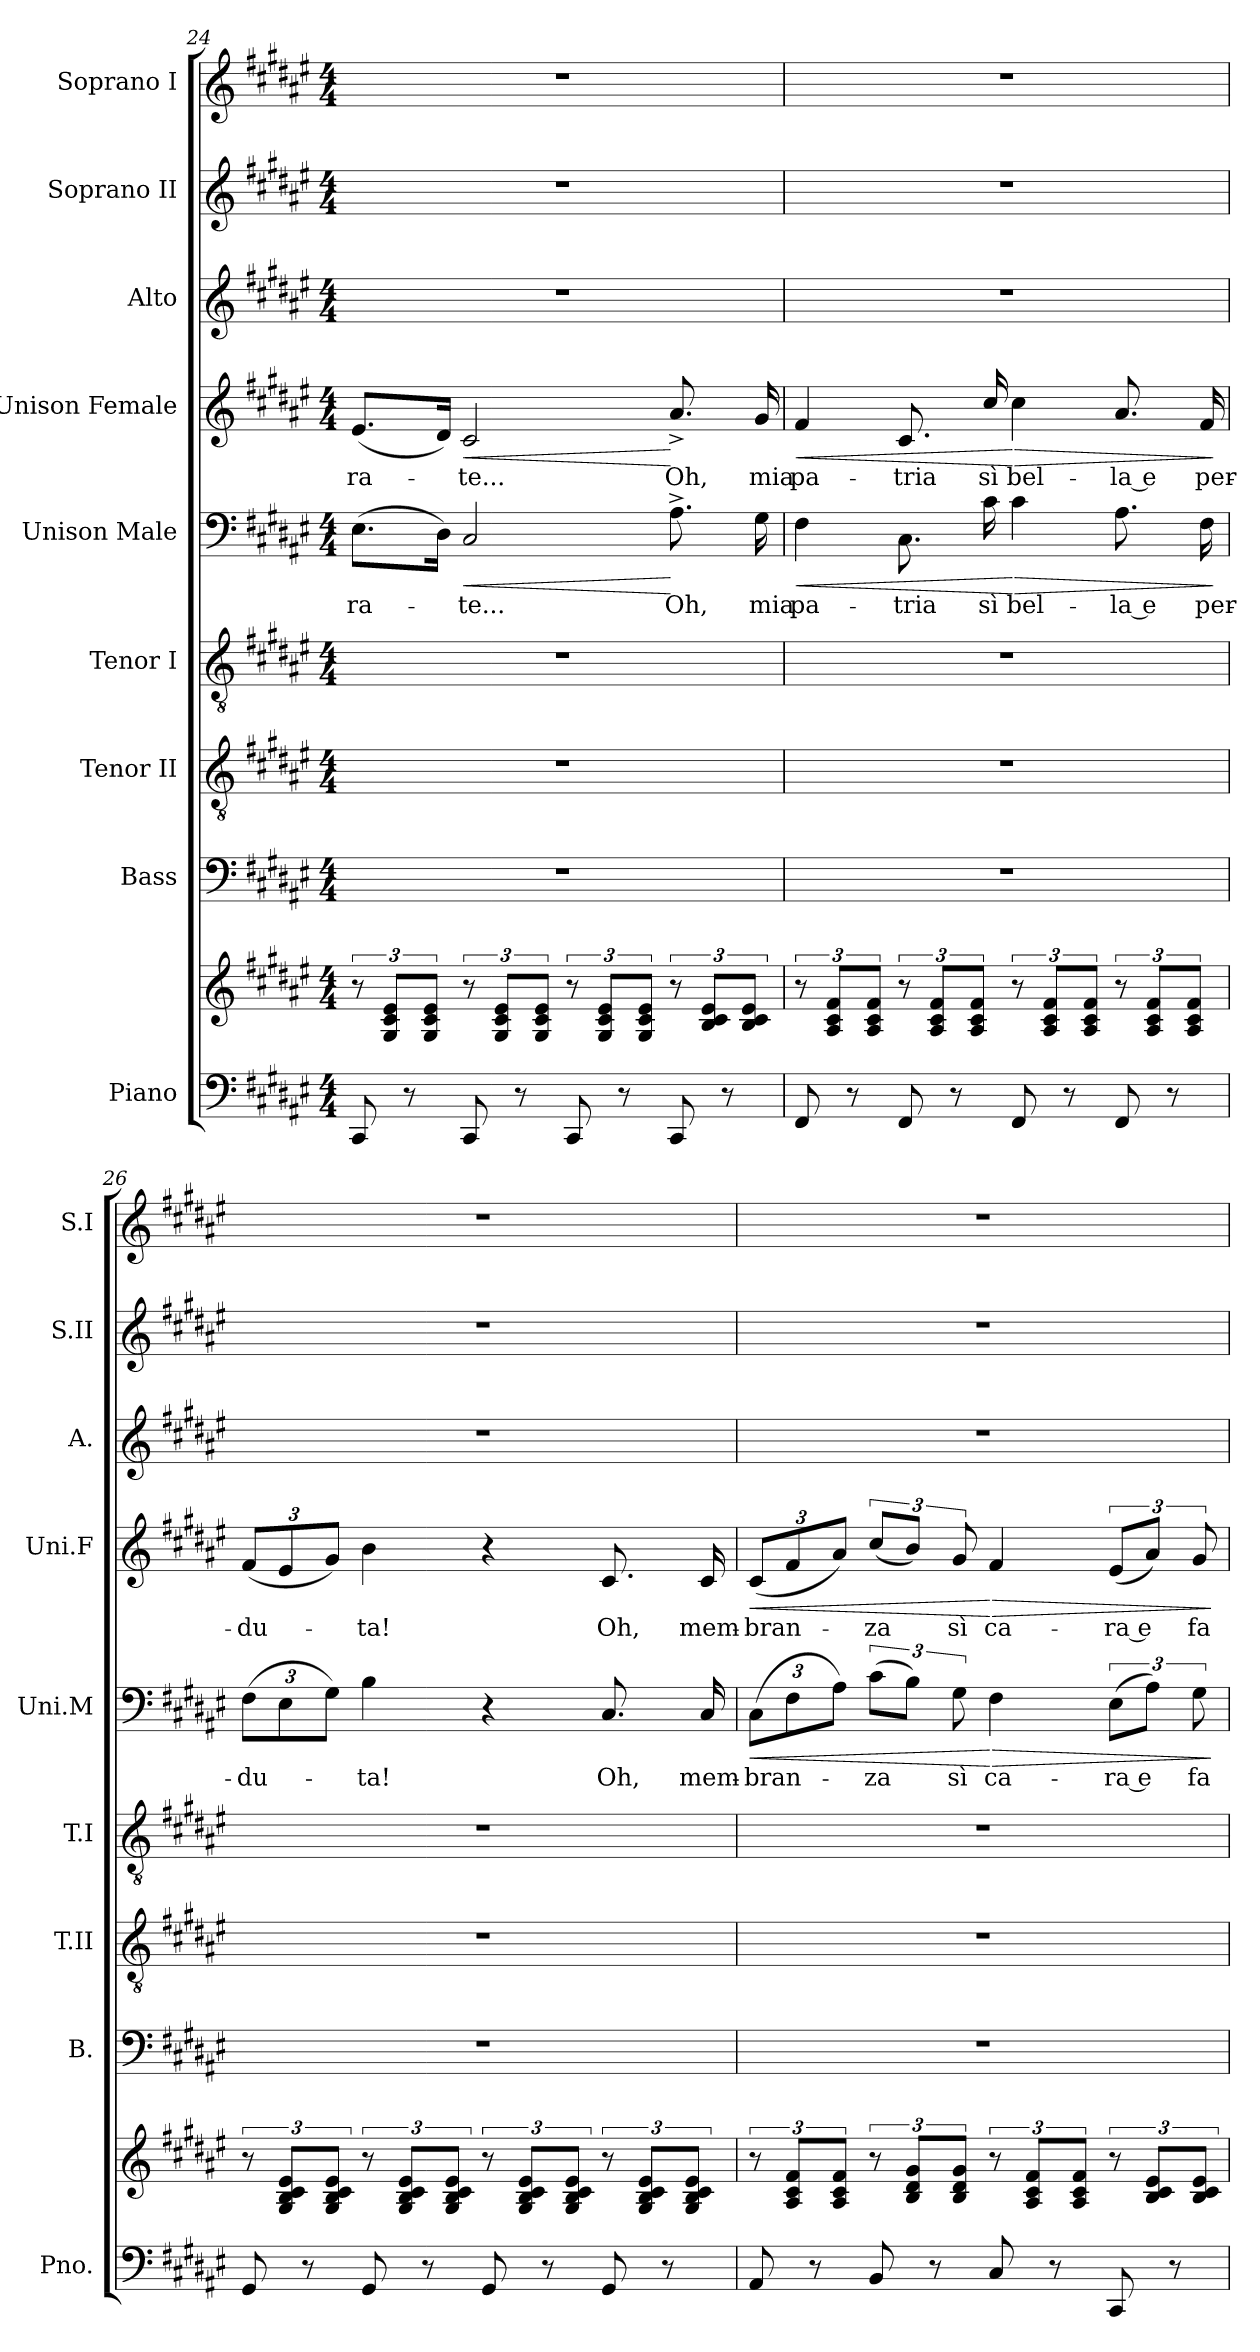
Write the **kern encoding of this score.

**kern	**kern	**kern	**kern	**kern	**kern	**text	**dynam	**kern	**text	**dynam	**kern	**kern	**kern
*part9	*part9	*part8	*part7	*part6	*part5	*part5	*part5	*part4	*part4	*part4	*part3	*part2	*part1
*staff10	*staff9	*staff8	*staff7	*staff6	*staff5	*staff5	*staff5	*staff4	*staff4	*staff4	*staff3	*staff2	*staff1
*I"Piano	*	*I"Bass	*I"Tenor II	*I"Tenor I	*I"Unison Male	*	*	*I"Unison Female	*	*	*I"Alto	*I"Soprano II	*I"Soprano I
*I'Pno.	*	*I'B.	*I'T.II	*I'T.I	*I'Uni.M	*	*	*I'Uni.F	*	*	*I'A.	*I'S.II	*I'S.I
*clefF4	*clefG2	*clefF4	*clefGv2	*clefGv2	*clefF4	*	*	*clefG2	*	*	*clefG2	*clefG2	*clefG2
*k[f#c#g#d#a#e#]	*k[f#c#g#d#a#e#]	*k[f#c#g#d#a#e#]	*k[f#c#g#d#a#e#]	*k[f#c#g#d#a#e#]	*k[f#c#g#d#a#e#]	*	*	*k[f#c#g#d#a#e#]	*	*	*k[f#c#g#d#a#e#]	*k[f#c#g#d#a#e#]	*k[f#c#g#d#a#e#]
*M4/4	*M4/4	*M4/4	*M4/4	*M4/4	*M4/4	*	*	*M4/4	*	*	*M4/4	*M4/4	*M4/4
=24	=24	=24	=24	=24	=24	=24	=24	=24	=24	=24	=24	=24	=24
!	!	!	!	!	!	!LO:LY:b	!	!	!LO:LY:b	!	!	!	!
8CC#/	12r	1r	1r	1r	(>8.E#\L	-ra-	.	(<8.e#/L	-ra-	.	1r	1r	1r
.	12G#/ 12c#/ 12e#/L	.	.	.	.	.	.	.	.	.	.	.	.
8r	.	.	.	.	.	.	.	.	.	.	.	.	.
.	12G#/ 12c#/ 12e#/J	.	.	.	.	.	.	.	.	.	.	.	.
.	.	.	.	.	16D#\Jk)	.	.	16d#/Jk)	.	.	.	.	.
!	!	!	!	!	!	!LO:LY:b	!LO:HP:b	!	!LO:LY:b	!LO:HP:b	!	!	!
8CC#/	12r	.	.	.	2C#/	-te...	<	2c#/	-te...	<	.	.	.
.	12G#/ 12c#/ 12e#/L	.	.	.	.	.	.	.	.	.	.	.	.
8r	.	.	.	.	.	.	.	.	.	.	.	.	.
.	12G#/ 12c#/ 12e#/J	.	.	.	.	.	.	.	.	.	.	.	.
8CC#/	12r	.	.	.	.	.	.	.	.	.	.	.	.
.	12G#/ 12c#/ 12e#/L	.	.	.	.	.	.	.	.	.	.	.	.
8r	.	.	.	.	.	.	.	.	.	.	.	.	.
.	12G#/ 12c#/ 12e#/J	.	.	.	.	.	.	.	.	.	.	.	.
!	!	!	!	!	!	!LO:LY:b	!	!	!LO:LY:b	!	!	!	!
8CC#/	12r	.	.	.	8.A#^\	Oh,	[	8.a#^/	Oh,	[	.	.	.
.	12B/ 12c#/ 12e#/L	.	.	.	.	.	.	.	.	.	.	.	.
8r	.	.	.	.	.	.	.	.	.	.	.	.	.
.	12B/ 12c#/ 12e#/J	.	.	.	.	.	.	.	.	.	.	.	.
!	!	!	!	!	!	!LO:LY:b	!	!	!LO:LY:b	!	!	!	!
.	.	.	.	.	16G#\	mia	.	16g#/	mia	.	.	.	.
!!LO:PB:g=z
=25	=25	=25	=25	=25	=25	=25	=25	=25	=25	=25	=25	=25	=25
!	!	!	!	!	!	!LO:LY:b	!LO:HP:b	!	!LO:LY:b	!LO:HP:b	!	!	!
8FF#/	12r	1r	1r	1r	4F#\	pa-	<	4f#/	pa-	<	1r	1r	1r
.	12A#/ 12c#/ 12f#/L	.	.	.	.	.	.	.	.	.	.	.	.
8r	.	.	.	.	.	.	.	.	.	.	.	.	.
.	12A#/ 12c#/ 12f#/J	.	.	.	.	.	.	.	.	.	.	.	.
!	!	!	!	!	!	!LO:LY:b	!	!	!LO:LY:b	!	!	!	!
8FF#/	12r	.	.	.	8.C#\	-tria	.	8.c#/	-tria	.	.	.	.
.	12A#/ 12c#/ 12f#/L	.	.	.	.	.	.	.	.	.	.	.	.
8r	.	.	.	.	.	.	.	.	.	.	.	.	.
.	12A#/ 12c#/ 12f#/J	.	.	.	.	.	.	.	.	.	.	.	.
!	!	!	!	!	!	!LO:LY:b	!	!	!LO:LY:b	!	!	!	!
.	.	.	.	.	16c#\	sì	.	16cc#/	sì	.	.	.	.
!	!	!	!	!	!	!LO:LY:b	!LO:HP:n=1:b	!	!LO:LY:b	!LO:HP:n=1:b	!	!	!
8FF#/	12r	.	.	.	4c#\	bel-	[ >	4cc#\	bel-	[ >	.	.	.
.	12A#/ 12c#/ 12f#/L	.	.	.	.	.	.	.	.	.	.	.	.
8r	.	.	.	.	.	.	.	.	.	.	.	.	.
.	12A#/ 12c#/ 12f#/J	.	.	.	.	.	.	.	.	.	.	.	.
!	!	!	!	!	!	!LO:LY:b	!	!	!LO:LY:b	!	!	!	!
8FF#/	12r	.	.	.	8.A#\	la e	.	8.a#/	la e	.	.	.	.
.	12A#/ 12c#/ 12f#/L	.	.	.	.	.	.	.	.	.	.	.	.
8r	.	.	.	.	.	.	.	.	.	.	.	.	.
.	12A#/ 12c#/ 12f#/J	.	.	.	.	.	.	.	.	.	.	.	.
!	!	!	!	!	!	!LO:LY:b	!	!	!LO:LY:b	!	!	!	!
.	.	.	.	.	16F#\	per-	.	16f#/	per-	.	.	.	.
.	.	.	.	.	.	.	]	.	.	]	.	.	.
=26	=26	=26	=26	=26	=26	=26	=26	=26	=26	=26	=26	=26	=26
*	*	*	*	*	*Xbrackettup	*	*	*	*	*	*	*	*
!	!	!	!	!	!	!LO:LY:b	!	!	!	!	!	!	!
*	*	*	*	*	*	*	*	*Xbrackettup	*	*	*	*	*
!	!	!	!	!	!	!	!	!	!LO:LY:b	!	!	!	!
8GG#/	12r	1r	1r	1r	(>12F#\L	-du-	.	(<12f#/L	-du-	.	1r	1r	1r
.	12G#/ 12B/ 12c#/ 12e#/L	.	.	.	12E#\	.	.	12e#/	.	.	.	.	.
8r	.	.	.	.	.	.	.	.	.	.	.	.	.
.	12G#/ 12B/ 12c#/ 12e#/J	.	.	.	12G#\J)	.	.	12g#/J)	.	.	.	.	.
!	!	!	!	!	!	!LO:LY:b	!	!	!LO:LY:b	!	!	!	!
8GG#/	12r	.	.	.	4B\	-ta!	.	4b\	-ta!	.	.	.	.
.	12G#/ 12B/ 12c#/ 12e#/L	.	.	.	.	.	.	.	.	.	.	.	.
8r	.	.	.	.	.	.	.	.	.	.	.	.	.
.	12G#/ 12B/ 12c#/ 12e#/J	.	.	.	.	.	.	.	.	.	.	.	.
8GG#/	12r	.	.	.	4r	.	.	4r	.	.	.	.	.
.	12G#/ 12B/ 12c#/ 12e#/L	.	.	.	.	.	.	.	.	.	.	.	.
8r	.	.	.	.	.	.	.	.	.	.	.	.	.
.	12G#/ 12B/ 12c#/ 12e#/J	.	.	.	.	.	.	.	.	.	.	.	.
!	!	!	!	!	!	!LO:LY:b	!	!	!LO:LY:b	!	!	!	!
8GG#/	12r	.	.	.	8.C#/	Oh,	.	8.c#/	Oh,	.	.	.	.
.	12G#/ 12B/ 12c#/ 12e#/L	.	.	.	.	.	.	.	.	.	.	.	.
8r	.	.	.	.	.	.	.	.	.	.	.	.	.
.	12G#/ 12B/ 12c#/ 12e#/J	.	.	.	.	.	.	.	.	.	.	.	.
!	!	!	!	!	!	!LO:LY:b	!	!	!LO:LY:b	!	!	!	!
.	.	.	.	.	16C#/	mem-	.	16c#/	mem-	.	.	.	.
=27	=27	=27	=27	=27	=27	=27	=27	=27	=27	=27	=27	=27	=27
!	!	!	!	!	!	!LO:LY:b	!LO:HP:b	!	!LO:LY:b	!LO:HP:b	!	!	!
8AA#/	12r	1r	1r	1r	(>12C#\L	-bran-	<	(<12c#/L	-bran-	<	1r	1r	1r
.	12A#/ 12c#/ 12f#/L	.	.	.	12F#\	.	.	12f#/	.	.	.	.	.
8r	.	.	.	.	.	.	.	.	.	.	.	.	.
.	12A#/ 12c#/ 12f#/J	.	.	.	12A#\J)	.	.	12a#/J)	.	.	.	.	.
*	*	*	*	*	*brackettup	*	*	*	*	*	*	*	*
!	!	!	!	!	!	!LO:LY:b	!	!	!	!	!	!	!
*	*	*	*	*	*	*	*	*brackettup	*	*	*	*	*
!	!	!	!	!	!	!	!	!	!LO:LY:b	!	!	!	!
8BB/	12r	.	.	.	(>12c#\L	-za	.	(<12cc#/L	-za	.	.	.	.
.	12B/ 12d#/ 12g#/L	.	.	.	12B\J)	.	.	12b/J)	.	.	.	.	.
8r	.	.	.	.	.	.	.	.	.	.	.	.	.
!	!	!	!	!	!	!LO:LY:b	!	!	!LO:LY:b	!	!	!	!
.	12B/ 12d#/ 12g#/J	.	.	.	12G#\	sì	.	12g#/	sì	.	.	.	.
!	!	!	!	!	!	!LO:LY:b	!LO:HP:n=1:b	!	!LO:LY:b	!LO:HP:n=1:b	!	!	!
8C#/	12r	.	.	.	4F#\	ca-	[ >	4f#/	ca-	[ >	.	.	.
.	12A#/ 12c#/ 12f#/L	.	.	.	.	.	.	.	.	.	.	.	.
8r	.	.	.	.	.	.	.	.	.	.	.	.	.
.	12A#/ 12c#/ 12f#/J	.	.	.	.	.	.	.	.	.	.	.	.
!	!	!	!	!	!	!LO:LY:b	!	!	!LO:LY:b	!	!	!	!
8CC#/	12r	.	.	.	(>12E#\L	ra e	.	(<12e#/L	ra e	.	.	.	.
.	12B/ 12c#/ 12e#/L	.	.	.	12A#\J)	.	.	12a#/J)	.	.	.	.	.
8r	.	.	.	.	.	.	.	.	.	.	.	.	.
!	!	!	!	!	!	!LO:LY:b	!	!	!LO:LY:b	!	!	!	!
.	12B/ 12c#/ 12e#/J	.	.	.	12G#\	fa-	.	12g#/	fa-	.	.	.	.
.	.	.	.	.	.	.	]	.	.	]	.	.	.
=	=	=	=	=	=	=	=	=	=	=	=	=	=
*-	*-	*-	*-	*-	*-	*-	*-	*-	*-	*-	*-	*-	*-
